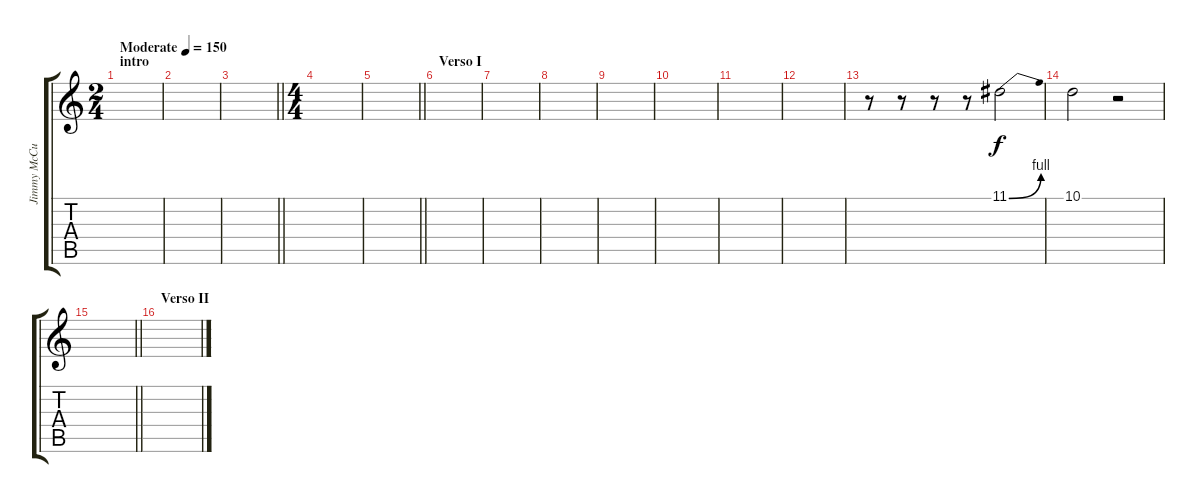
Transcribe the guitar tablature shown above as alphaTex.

\track ("Jimmy McCulloch" "Jimmy McCu") {instrument synthstrings1}
\staff {score tabs}
\tuning (E4 B3 G3 D3 A2 E2) {hide}
\ts (2 4)
\section ("" "intro")
\tempo (150 "Moderate")
\clef g2
\ks c
|
|
\barLineRight lightlight
|
\ts (4 4)
\section ("" "")
|
\barLineRight lightlight
|
\section ("" "Verso I")
|
|
|
|
|
|
|
r.8 r.8 r.8 r.8 11.1{be (bend 0 0 60 4)}.2 |
10.1.2 r.2 |
\barLineRight lightlight
|
\section ("" "Verso II")
